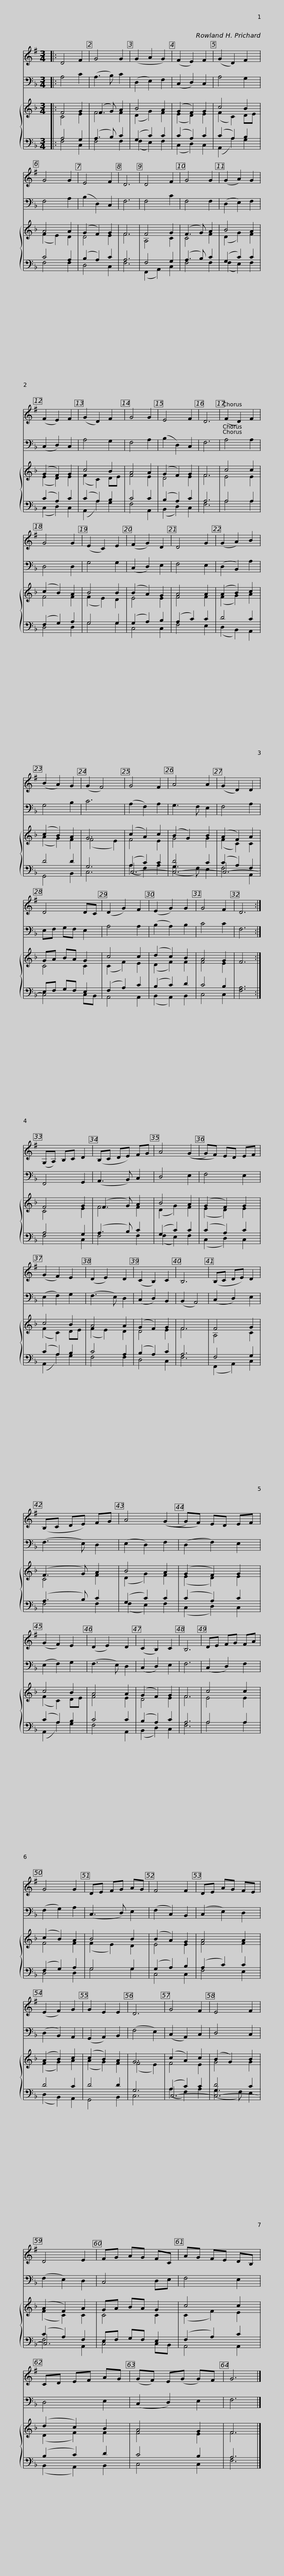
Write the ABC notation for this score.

X:1
%%score 1 2 { ( 3 4 ) | ( 5 6 7 ) }
L:1/8
M:3/4
I:linebreak $
K:F
V:1 treble transpose=-2
V:2 bass
V:3 treble
V:4 treble
V:5 bass
V:6 bass
V:7 bass
V:1
[K:G]|: D4 F2 | G4 G2 | (G2 A2 G2) | (F2 E2) F2 | (G2 D2) F2 | %5
 G4 G2 | E4 F2 | D6 | D4 F2 |$ G4 G2 | %10
 (G2 A2) G2 | (F2 E2) F2 | (G2 D2) F2 | G4 G2 | E4 F2 | %15
 D6 | (F2 D2) F2 | G4 G2 | (E2 C2) E2 | (F2 G2) D2 |$ %20
 D4 G2 | (G2 A2) B2 | (B2 A2) G2 | (G2 F4) | G4 F2 | %25
 A4 A2 | (G2 D2) D2 | D4 DC | (D2 G2) F2 | (E2 G2) G2 |$ %30
 G4 F2 | D6 :| (G,A,) B,C D2 | (B,C DE) FG | A4 ((G2 | %35
 G)F) ED EF | (G2 F2) E2 | (D2 E2) D2 |$ (C2 B,2) C2 | B,6 | %40
 (B,C DE) D2 | (B,C DE) FG | A4 ((G2 | G)F) ED EF | (G2 F2) E2 | %45
 (D2 E2) D2 |$ (C2 B,2) C2 | B,6 | DE FG FA | G4 G2 | %50
 DE FG AG | F4 F2 | DE AG FE | (E2 F2) G2 | G2 E2 E2 |$ %55
 D6 | G4 F2 | E4 F2 | D4 E2 | FG AG FC | %60
 AG FE DB, | CD EF AG | (GF) E(G G)F |$ G6 |] %64
V:2
|: A,4 C2 | (A,3 B,) C2 | (D,2 E,2) F,2 | (C,2 D,2) C,2 | A,4 G,2 | %5
 F,4 A,2 | (B,2 D,2) C,2 | F,6 | F,4 C2 |$ F,4 F,2 | %10
 (D,2 E,2) F,2 | (C,2 D,2) C,2 | A,4 G,2 | F,4 A,2 | (B,2 D,2) C,2 | %15
 F,6 | A,4 A,2 | D,4 D,2 | G,4 G,2 | (C,2 D,2) E,2 |$ %20
 F,4 E,2 | (D,2 B,,2) A,2 | G,4 B,2 | C6 | (A,2 F,2) A,2 | %25
 G,3 F, E,2 | F,4 A,2 | E,F, G,F, E,2 | A,4 A,2 | (B,2 A,2) B,2 |$ %30
 C4 C2 | F,6 :| F,,4 G,,2 | (A,,3 B,,) C,2 | D,4 E,2 | %35
 F,4 E,2 | (E,2 F,2) G,2 | (F,3 E,) D,2 |$ (C,2 D,2) B,,2 | (B,,2 A,,4) | %40
 (C,2 D,2) E,2 | (F,3 E,) D,2 | (E,2 D,2) F,2 | (D,2 F,2) E,2 | (E,2 F,2) G,2 | %45
 (F,3 E,) D,2 |$ (C,2 D,2) E,2 | F,6 | (C,2 D,2) F,2 | (F,2 G,2) A,2 | %50
 (C,3 D,) E,2 | (F,2 C,2) B,,2 | (C,2 E,2) D,2 | (D,2 B,,2) A,,2 | (G,,2 A,,2) B,,2 |$ %55
 (F,4 E,2) | (C,2 A,,2) C,2 | D,4 C,2 | (F,2 E,2) D,2 | C,4 D,E, | %60
 F,4 E,2 | D,4 E,2 | (C,2 D,2) E,2 |$ F,6 |] %64
V:3
|: F4 G2 | (F3 G) A2 | B4 A2 | (G2 F2) G2 | c4 B2 | %5
 A4 A2 | (G2 F2) G2 | F6 | F4 G2 |$ (F3 G) A2 | %10
 B4 A2 | (G2 F2) G2 | c4 B2 | A4 A2 | (G2 F2) G2 | %15
 F6 | c4 c2 | (c2 B2) A2 | B4 B2 | (B2 A2) G2 |$ %20
 A4 A2 | (A2 B2) c2 | (c2 B2) A2 | G6 | (c2 A2) c2 | %25
 (B2 G2) B2 | (A2 F2) A2 | GA BA G2 | c4 c2 | (d2 c2) B2 |$ %30
 A4 G2 | F6 :| F4 G2 | (F3 G) A2 | B4 A2 | %35
 (G2 F2) G2 | c4 B2 | A4 A2 |$ (G2 F2) G2 | F6 | %40
 F4 G2 | (F3 G) A2 | B4 A2 | (G2 F2) G2 | c4 B2 | %45
 A4 A2 |$ (G2 F2) G2 | F6 | c4 c2 | (c2 B2) A2 | %50
 B4 B2 | (B2 A2) G2 | A4 A2 | (A2 B2) c2 | (c2 B2) A2 |$ %55
 G6 | (c2 A2) c2 | (B2 G2) B2 | (A2 F2) A2 | GA BA G2 | %60
 c4 c2 | (d2 c2) B2 | A4 G2 |$ F6 |] %64
V:4
|: C4 E2 | F4 F2 | (D2 G2) F2 | (E2 D2) E2 | (F2 C2) DE | %5
 (F2 E2) D2 | D4 E2 | F6 | A,4 C2 |$ C4 F2 | %10
 (D2 G2) F2 | (E2 D2) E2 | (F2 C2) DE | F4 E2 | D4 E2 | %15
 F6 | E4 E2 | F4 F2 | (F2 E2) D2 | E4 E2 |$ %20
 F4 F2 | (F2 G2) A2 | (A2 G2) F2 | (F4 E2) | F4 E2 | %25
 G4 G2 | (F2 C2) C2 | C4 C2 | (C2 F2) E2 | (D2 F2) F2 |$ %30
 F4 E2 | x6 :| C4 E2 | F4 F2 | (D2 G2) F2 | %35
 (E2 D2) E2 | (F2 C2) DE | (F2 E2) D2 |$ D4 E2 | F6 | %40
 A,4 C2 | C4 F2 | (D2 G2) F2 | (E2 D2) E2 | (F2 C2) DE | %45
 F4 E2 |$ D4 E2 | F6 | E4 E2 | F4 F2 | %50
 (F2 E2) D2 | E4 E2 | F4 F2 | (F2 G2) A2 | (A2 G2) F2 |$ %55
 (F4 E2) | F4 E2 | G4 G2 | (F2 C2) C2 | C4 C2 | %60
 (C2 F2) E2 | (D2 F2) F2 | F4 E2 |$ F6 |] %64
V:5
|: x6 | x6 | x6 | x6 | x6 | %5
 x6 | x6 | x6 | x6 |$ x6 | %10
 x6 | x6 | x6 | x6 | x6 | %15
 x6 | x6 | x6 | x6 | x6 |$ %20
 x6 | x6 | x6 | x6 | C,6- | %25
 C,6- | C,6- | x6 | x6 | x6 |$ %30
 x6 | [F,A,]6 :| x6 | x6 | x6 | %35
 x6 | x6 | x6 |$ x6 | x6 | %40
 x6 | x6 | x6 | x6 | x6 | %45
 x6 |$ x6 | x6 | x6 | x6 | %50
 x6 | x6 | x6 | x6 | x6 |$ %55
 x6 | C,6- | C,6- | C,6- | x6 | %60
 x6 | x6 | x6 |$ x6 |] %64
V:6
|: A,4 G,2 | (A,3 B,) C2 | (G,2 C2) C2 | (C2 A,2) C2 | (C2 A,2) B,2 | %5
 C4 A,2 | (B,2 A,2) C2 | A,6 | F,4 G,2 |$ (A,3 B,) C2 | %10
 (G,2 C2) C2 | (C2 A,2) C2 | (C2 A,2) B,2 | C4 C2 | (B,2 A,2) C2 | %15
 A,6 | A,4 A,2 | (F,2 G,2) A,2 | G,4 G,2 | (G,2 A,2) B,2 |$ %20
 (A,2 C2) C2 | D4 C2 | D4 D2 | G,6 | (A,2 C2) C2 | %25
 D4 C2 | (C2 A,2) F,2 | E,F, G,F, E,2 | (F,2 A,2) C2 | (B,2 C2) D2 |$ %30
 C4 B,2 | x6 :| A,4 G,2 | (A,3 B,) C2 | (G,2 C2) C2 | %35
 (C2 A,2) C2 | (C2 A,2) B,2 | C4 A,2 |$ (B,2 A,2) C2 | A,6 | %40
 F,4 G,2 | (A,3 B,) C2 | (G,2 C2) C2 | (C2 A,2) C2 | (C2 A,2) B,2 | %45
 C4 C2 |$ (B,2 A,2) C2 | A,6 | A,4 A,2 | (F,2 G,2) A,2 | %50
 G,4 G,2 | (G,2 A,2) B,2 | (A,2 C2) C2 | D4 C2 | D4 D2 |$ %55
 G,6 | (A,2 C2) C2 | D4 C2 | (C2 A,2) F,2 | E,F, G,F, E,2 | %60
 (F,2 A,2) C2 | (B,2 C2) D2 | C4 B,2 |$ A,6 |] %64
V:7
|: F,4 C,2 | F,4 F,2 | (F,2 E,2) F,2 | (C,2 D,2) C,2 | (A,,2 A,2) G,2 | %5
 F,4 F,2 | D,4 C,2 | F,6 | (F,,2 A,,2) C,2 |$ F,4 F,2 | %10
 (F,2 E,2) F,2 | (C,2 D,2) C,2 | (A,,2 A,2) G,2 | F,4 A,,2 | (B,,2 D,2) C,2 | %15
 F,6 | A,4 A,2 | D,4 D,2 | G,4 G,2 | C,4 C,2 |$ %20
 F,4 E,2 | (D,2 B,,2) A,,2 | G,,4 B,,2 | C,6 | (A,2 F,2) A,2 | %25
 (G,3 F,) E,2 | F,4 A,,2 | C,4 C,B,, | A,,4 A,,2 | (B,,2 A,,2) B,,2 |$ %30
 C,4 C,2 | x6 :| F,4 C,2 | F,4 F,2 | (F,2 E,2) F,2 | %35
 (C,2 D,2) C,2 | (A,,2 A,2) G,2 | F,4 F,2 |$ D,4 C,2 | F,6 | %40
 (F,,2 A,,2) C,2 | F,4 F,2 | (F,2 E,2) F,2 | (C,2 D,2) C,2 | (A,,2 A,2) G,2 | %45
 F,4 A,,2 |$ (B,,2 D,2) C,2 | F,6 | A,4 A,2 | D,4 D,2 | %50
 G,4 G,2 | C,4 C,2 | F,4 E,2 | (D,2 B,,2) A,,2 | G,,4 B,,2 |$ %55
 C,6 | (A,2 F,2) A,2 | (G,3 F,) E,2 | F,4 A,,2 | C,4 C,B,, | %60
 A,,4 A,,2 | (B,,2 A,,2) B,,2 | C,4 C,2 |$ F,6 |] %64
